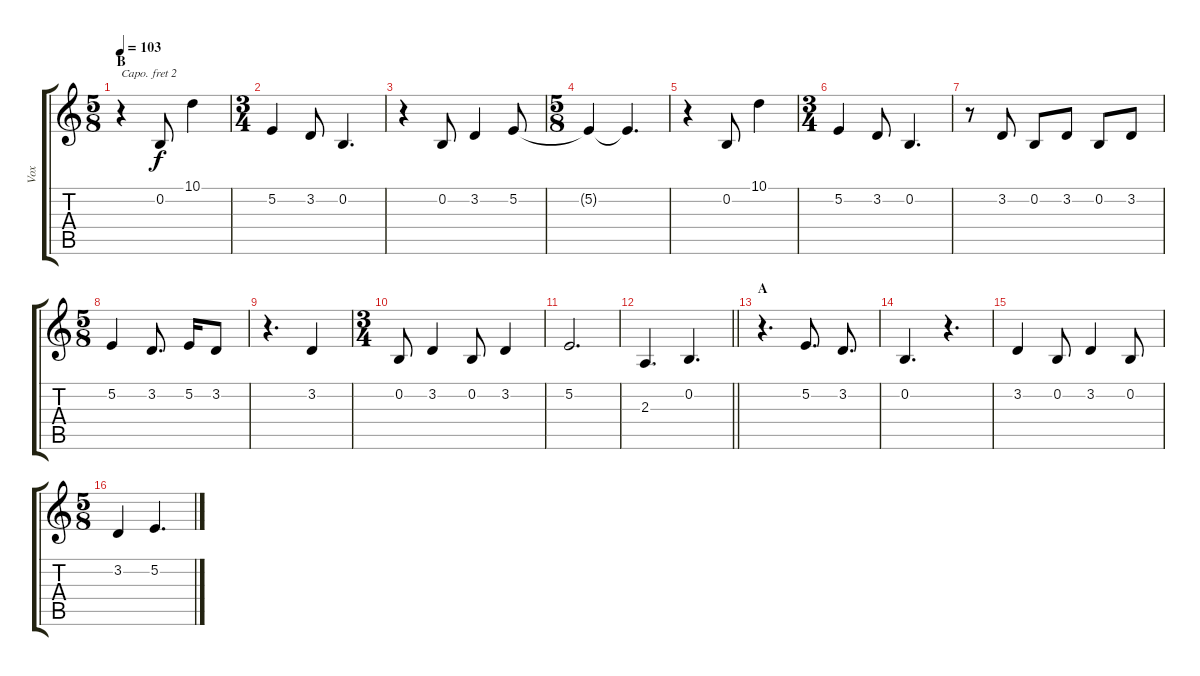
\track ("Vox" "Vox") {instrument lead2sawtooth}
\staff {score tabs}
\capo 2
\tuning (D4 A3 F3 C3 G2 C2) {hide}
\ts (5 8)
\section ("" "B")
\tempo 103
\clef g2
\ks c
r.4{dy f} 0.2.8 10.1.4 |
\ts (3 4)
5.2.4 3.2.8 0.2.4{d} |
r.4 0.2.8 3.2.4 5.2.8 |
\ts (5 8)
5.2{t}.4 5.2{t}.4{d} |
r.4 0.2.8 10.1.4 |
\ts (3 4)
5.2.4 3.2.8 0.2.4{d} |
r.8 3.2.8 0.2.8 3.2.8 0.2.8 3.2.8 |
\ts (5 8)
5.2.4 3.2.8{d} 5.2.16 3.2.8 |
r.4{d} 3.2.4 |
\ts (3 4)
0.2.8 3.2.4 0.2.8 3.2.4 |
5.2.2{d} |
\barLineRight lightlight
2.3.4{d} 0.2.4{d} |
\section ("" "A")
r.4{d} 5.2.8{d} 3.2.8{d} |
0.2.4{d} r.4{d} |
3.2.4 0.2.8 3.2.4 0.2.8 |
\ts (5 8)
3.2.4 5.2.4{d}
